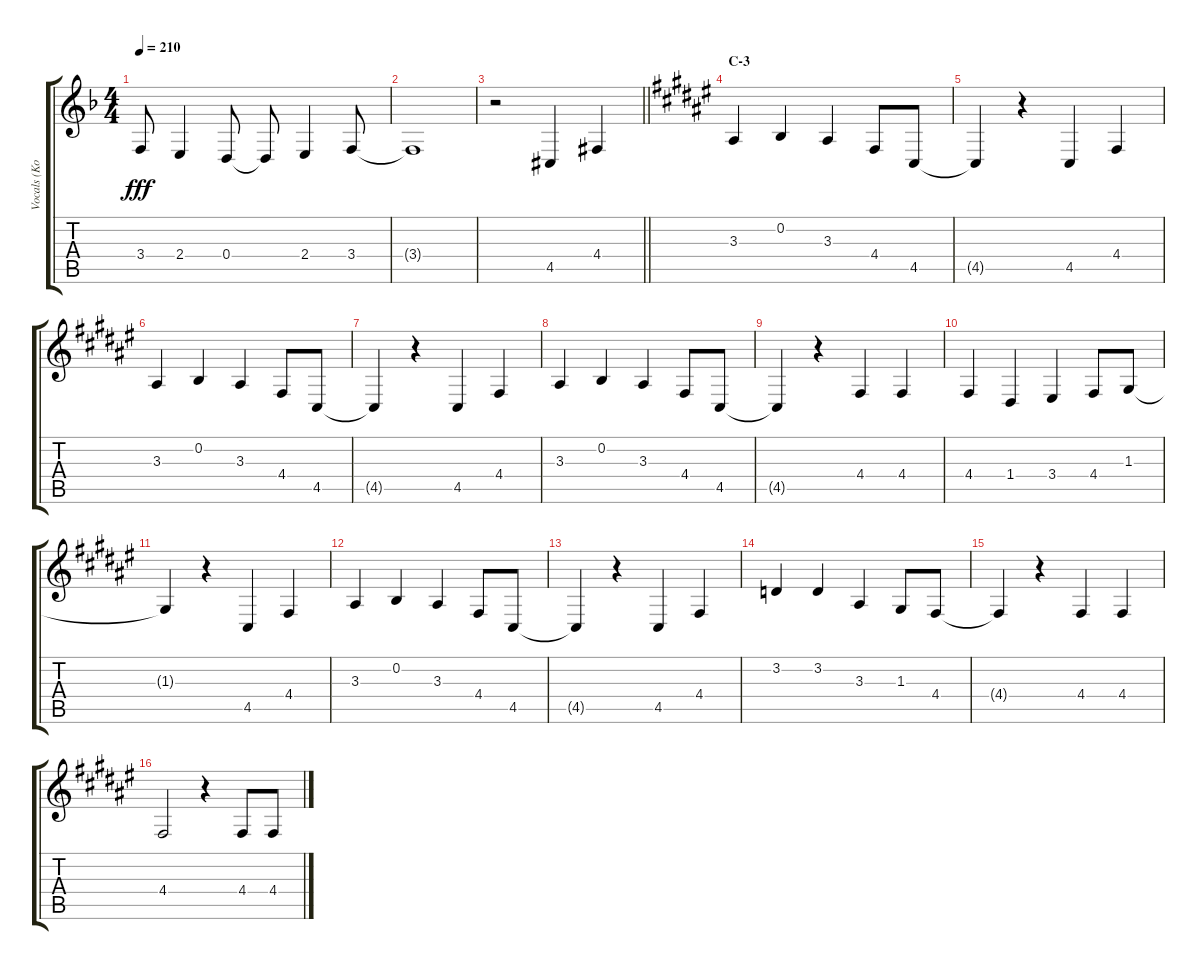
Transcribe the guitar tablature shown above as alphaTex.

\track ("Vocals (Kotobuki Tsumugi)" "Vocals (Ko") {instrument altosax}
\staff {score tabs}
\tuning (E4 B3 G3 D3 A2 E2) {hide}
\ts (4 4)
\tempo 210
\clef g2
\ks f
3.4{t}.8{dy fff} 2.4.4 0.4.8 0.4{t}.8 2.4.4 3.4.8 |
3.4{t}.1 |
\barLineRight lightlight
r.2 4.5{acc #}.4 4.4{acc #}.4 |
\section ("" "C-3")
\ks f#
3.3.4 0.2.4 3.3.4 4.4.8 4.5.8 |
4.5{t}.4 r.4 4.5.4 4.4.4 |
3.3.4 0.2.4 3.3.4 4.4.8 4.5.8 |
4.5{t}.4 r.4 4.5.4 4.4.4 |
3.3.4 0.2.4 3.3.4 4.4.8 4.5.8 |
4.5{t}.4 r.4 4.4.4 4.4.4 |
4.4.4 1.4.4 3.4.4 4.4.8 1.3.8 |
1.3{t}.4 r.4 4.5.4 4.4.4 |
3.3.4 0.2.4 3.3.4 4.4.8 4.5.8 |
4.5{t}.4 r.4 4.5.4 4.4.4 |
3.2.4 3.2.4 3.3.4 1.3.8 4.4.8 |
4.4{t}.4 r.4 4.4.4 4.4.4 |
4.4.2 r.4 4.4.8 4.4.8
